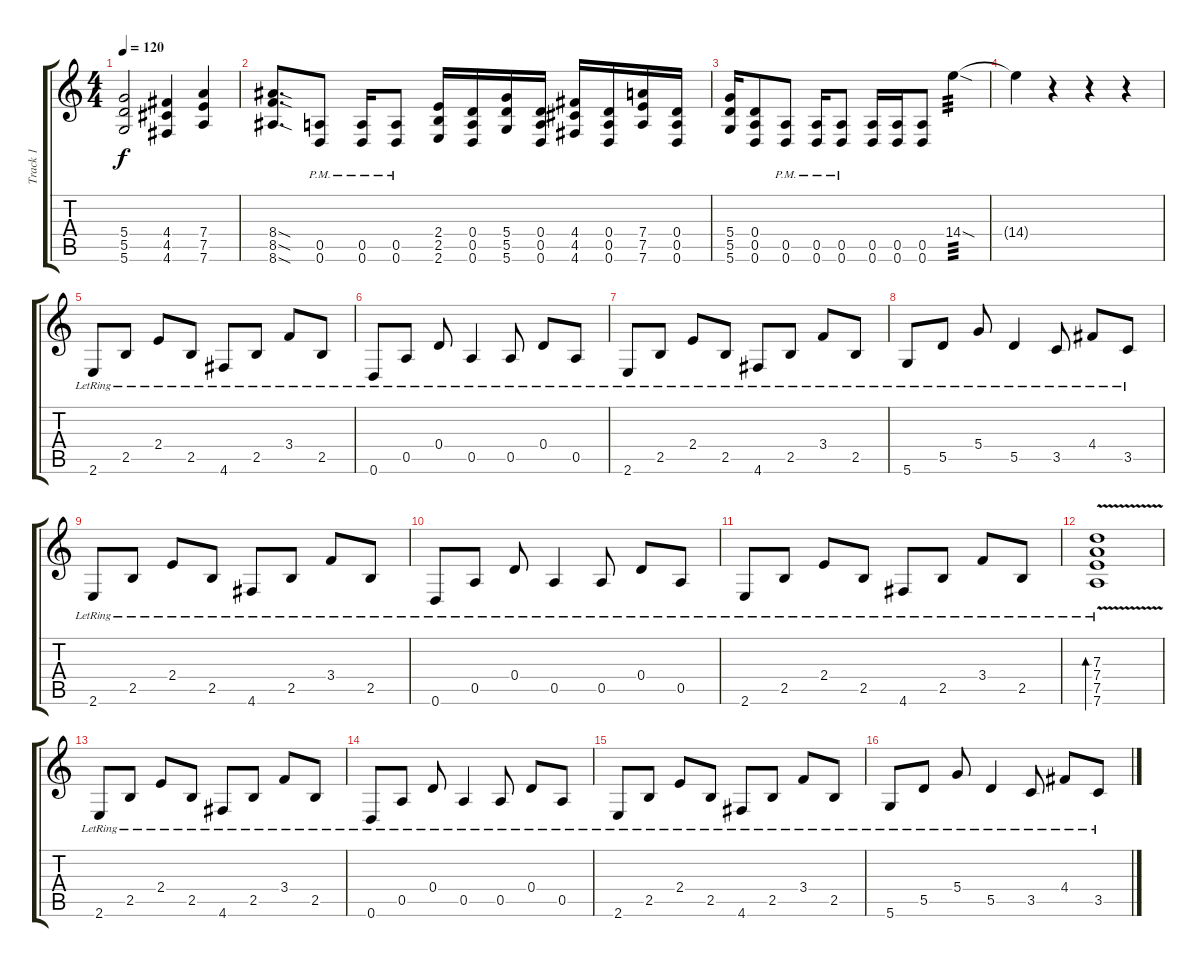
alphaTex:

\track ("Track 1" "Track 1") {instrument distortionguitar}
\staff {score tabs}
\tuning (E4 B3 G3 D3 A2 D2) {hide}
\ts (4 4)
\tempo 120
\clef g2
\ks c
(5.4 5.5 5.6).2{dy f} (4.4 4.5 4.6).4 (7.4 7.5 7.6).4 |
(8.4{sod} 8.5{sod} 8.6{sod}).8{d} (0.5{pm} 0.6{pm}).8 (0.5{pm} 0.6{pm}).16 (0.5{pm} 0.6{pm}).8 (2.4 2.5 2.6).16 (0.4 0.5 0.6).16 (5.4 5.5 5.6).16 (0.4 0.5 0.6).16 (4.4 4.5 4.6).16 (0.4 0.5 0.6).16 (7.4 7.5 7.6).16 (0.4 0.5 0.6).16 |
(5.4 5.5 5.6).16 (0.4 0.5 0.6).8 (0.5{pm} 0.6{pm}).8 (0.5{pm} 0.6{pm}).16 (0.5{pm} 0.6{pm}).8 (0.5 0.6).16 (0.5 0.6).16 (0.5 0.6).8 14.4{sod}.4{tp 3} |
14.4{t}.4 r.4 r.4 r.4 |
2.6{lr}.8{instrument distortionguitar} 2.5{lr}.8 2.4{lr}.8 2.5{lr}.8 4.6{lr}.8 2.5{lr}.8 3.4{lr}.8 2.5{lr}.8 |
0.6{lr}.8 0.5{lr}.8 0.4{lr}.8 0.5{lr}.4 0.5{lr}.8 0.4{lr}.8 0.5{lr}.8 |
2.6{lr}.8{instrument distortionguitar} 2.5{lr}.8 2.4{lr}.8 2.5{lr}.8 4.6{lr}.8 2.5{lr}.8 3.4{lr}.8 2.5{lr}.8 |
5.6{lr}.8 5.5{lr}.8 5.4{lr}.8 5.5{lr}.4 3.5{lr}.8 4.4{lr}.8 3.5{lr}.8 |
2.6{lr}.8{instrument distortionguitar} 2.5{lr}.8 2.4{lr}.8 2.5{lr}.8 4.6{lr}.8 2.5{lr}.8 3.4{lr}.8 2.5{lr}.8 |
0.6{lr}.8 0.5{lr}.8 0.4{lr}.8 0.5{lr}.4 0.5{lr}.8 0.4{lr}.8 0.5{lr}.8 |
2.6{lr}.8{instrument distortionguitar} 2.5{lr}.8 2.4{lr}.8 2.5{lr}.8 4.6{lr}.8 2.5{lr}.8 3.4{lr}.8 2.5{lr}.8 |
(7.3 7.4 7.5{v lr} 7.6).1{bd 480} |
2.6{lr}.8{instrument distortionguitar} 2.5{lr}.8 2.4{lr}.8 2.5{lr}.8 4.6{lr}.8 2.5{lr}.8 3.4{lr}.8 2.5{lr}.8 |
0.6{lr}.8 0.5{lr}.8 0.4{lr}.8 0.5{lr}.4 0.5{lr}.8 0.4{lr}.8 0.5{lr}.8 |
2.6{lr}.8{instrument distortionguitar} 2.5{lr}.8 2.4{lr}.8 2.5{lr}.8 4.6{lr}.8 2.5{lr}.8 3.4{lr}.8 2.5{lr}.8 |
5.6{lr}.8 5.5{lr}.8 5.4{lr}.8 5.5{lr}.4 3.5{lr}.8 4.4{lr}.8 3.5{lr}.8
